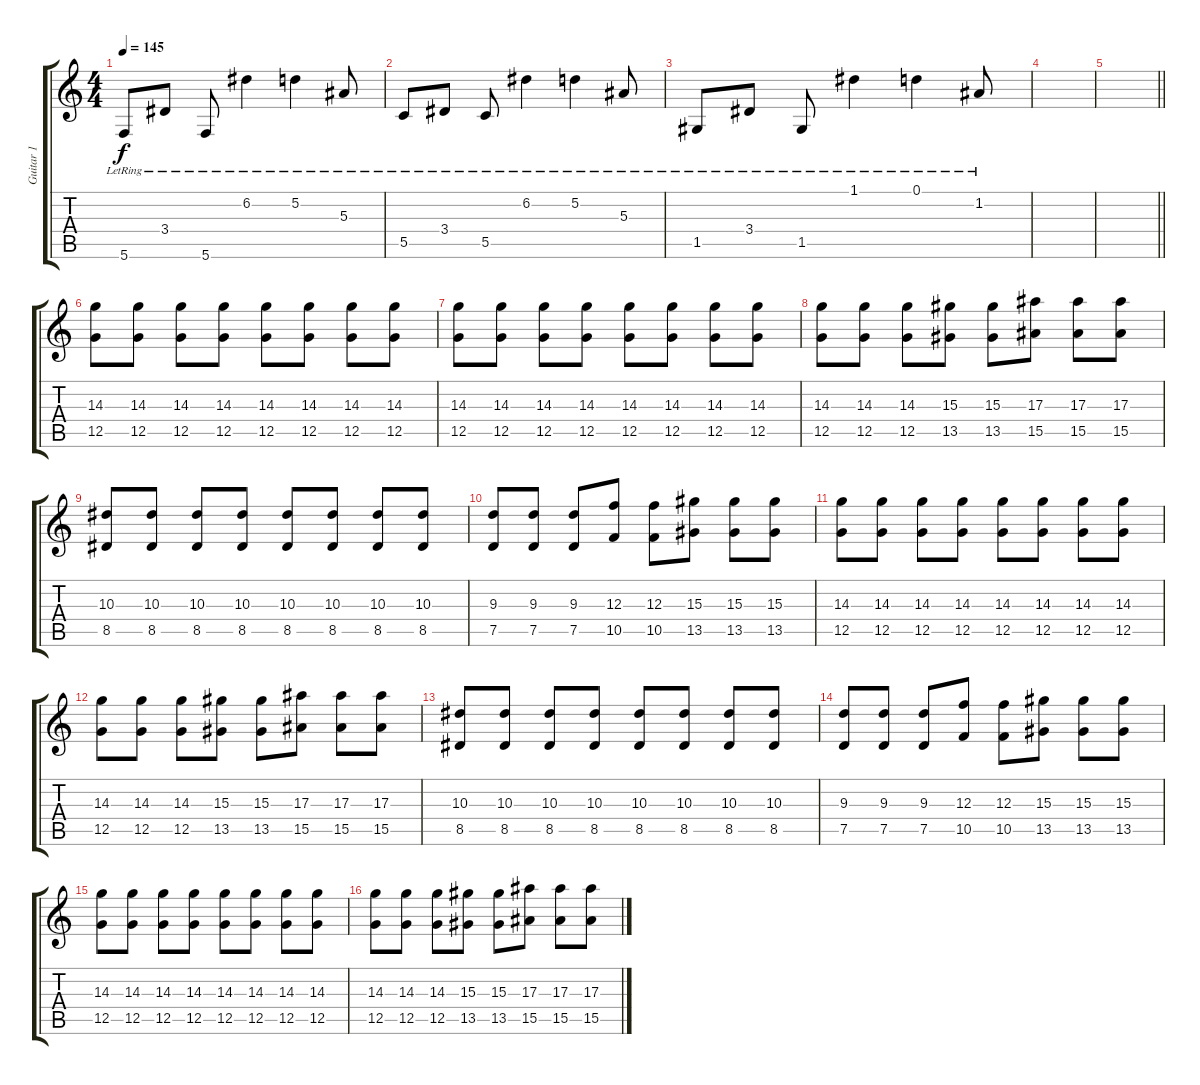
\track ("Guitar 1" "Guitar 1") {instrument electricguitarjazz}
\staff {score tabs}
\tuning (D4 A3 F3 C3 G2 C2) {hide}
\ts (4 4)
\tempo 145
\clef g2
\ks c
5.6{lr}.8{dy f} 3.4{lr}.8 5.6{lr}.8 6.2{lr}.4 5.2{lr}.4 5.3{lr}.8 |
5.5{lr}.8 3.4{lr}.8 5.5{lr}.8 6.2{lr}.4 5.2{lr}.4 5.3{lr}.8 |
1.5{lr}.8 3.4{lr}.8 1.5{lr}.8 1.1{lr}.4 0.1{lr}.4 1.2{lr}.8 |
|
\barLineRight lightlight
|
(14.3 12.5).8{balance 8 instrument distortionguitar} (14.3 12.5).8 (14.3 12.5).8 (14.3 12.5).8 (14.3 12.5).8 (14.3 12.5).8 (14.3 12.5).8 (14.3 12.5).8 |
(14.3 12.5).8 (14.3 12.5).8 (14.3 12.5).8 (14.3 12.5).8 (14.3 12.5).8 (14.3 12.5).8 (14.3 12.5).8 (14.3 12.5).8 |
(14.3 12.5).8 (14.3 12.5).8 (14.3 12.5).8 (15.3 13.5).8 (15.3 13.5).8 (17.3 15.5).8 (17.3 15.5).8 (17.3 15.5).8 |
(10.3 8.5).8 (10.3 8.5).8 (10.3 8.5).8 (10.3 8.5).8 (10.3 8.5).8 (10.3 8.5).8 (10.3 8.5).8 (10.3 8.5).8 |
(9.3 7.5).8 (9.3 7.5).8 (9.3 7.5).8 (12.3 10.5).8 (12.3 10.5).8 (15.3 13.5).8 (15.3 13.5).8 (15.3 13.5).8 |
(14.3 12.5).8 (14.3 12.5).8 (14.3 12.5).8 (14.3 12.5).8 (14.3 12.5).8 (14.3 12.5).8 (14.3 12.5).8 (14.3 12.5).8 |
(14.3 12.5).8 (14.3 12.5).8 (14.3 12.5).8 (15.3 13.5).8 (15.3 13.5).8 (17.3 15.5).8 (17.3 15.5).8 (17.3 15.5).8 |
(10.3 8.5).8 (10.3 8.5).8 (10.3 8.5).8 (10.3 8.5).8 (10.3 8.5).8 (10.3 8.5).8 (10.3 8.5).8 (10.3 8.5).8 |
(9.3 7.5).8 (9.3 7.5).8 (9.3 7.5).8 (12.3 10.5).8 (12.3 10.5).8 (15.3 13.5).8 (15.3 13.5).8 (15.3 13.5).8 |
(14.3 12.5).8 (14.3 12.5).8 (14.3 12.5).8 (14.3 12.5).8 (14.3 12.5).8 (14.3 12.5).8 (14.3 12.5).8 (14.3 12.5).8 |
(14.3 12.5).8 (14.3 12.5).8 (14.3 12.5).8 (15.3 13.5).8 (15.3 13.5).8 (17.3 15.5).8 (17.3 15.5).8 (17.3 15.5).8
